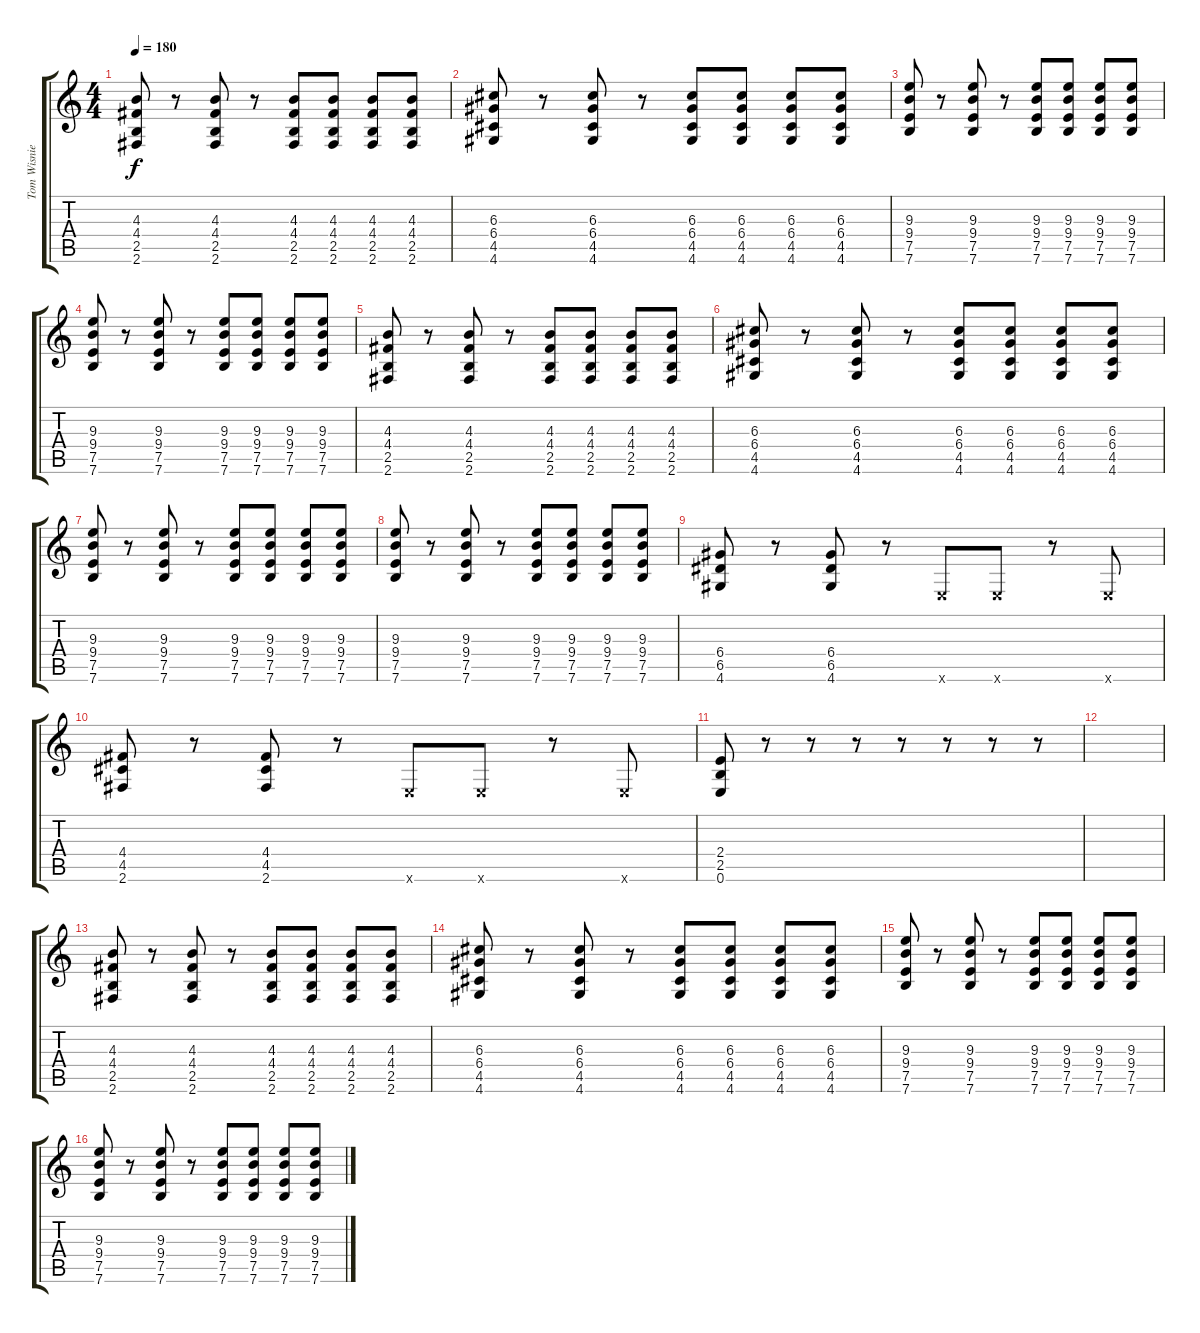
\track ("Tom Wisniewski [Rythm Guitar]" "Tom Wisnie") {instrument distortionguitar}
\staff {score tabs}
\tuning (E4 B3 G3 D3 A2 E2) {hide}
\ts (4 4)
\tempo 180
\clef g2
\ks c
(4.3 4.4 2.5 2.6).8{dy f} r.8 (4.3 4.4 2.5 2.6).8 r.8 (4.3 4.4 2.5 2.6).8 (4.3 4.4 2.5 2.6).8 (4.3 4.4 2.5 2.6).8 (4.3 4.4 2.5 2.6).8 |
(6.3 6.4 4.5 4.6).8 r.8 (6.3 6.4 4.5 4.6).8 r.8 (6.3 6.4 4.5 4.6).8 (6.3 6.4 4.5 4.6).8 (6.3 6.4 4.5 4.6).8 (6.3 6.4 4.5 4.6).8 |
(9.3 9.4 7.5 7.6).8 r.8 (9.3 9.4 7.5 7.6).8 r.8 (9.3 9.4 7.5 7.6).8 (9.3 9.4 7.5 7.6).8 (9.3 9.4 7.5 7.6).8 (9.3 9.4 7.5 7.6).8 |
(9.3 9.4 7.5 7.6).8 r.8 (9.3 9.4 7.5 7.6).8 r.8 (9.3 9.4 7.5 7.6).8 (9.3 9.4 7.5 7.6).8 (9.3 9.4 7.5 7.6).8 (9.3 9.4 7.5 7.6).8 |
(4.3 4.4 2.5 2.6).8 r.8 (4.3 4.4 2.5 2.6).8 r.8 (4.3 4.4 2.5 2.6).8 (4.3 4.4 2.5 2.6).8 (4.3 4.4 2.5 2.6).8 (4.3 4.4 2.5 2.6).8 |
(6.3 6.4 4.5 4.6).8 r.8 (6.3 6.4 4.5 4.6).8 r.8 (6.3 6.4 4.5 4.6).8 (6.3 6.4 4.5 4.6).8 (6.3 6.4 4.5 4.6).8 (6.3 6.4 4.5 4.6).8 |
(9.3 9.4 7.5 7.6).8 r.8 (9.3 9.4 7.5 7.6).8 r.8 (9.3 9.4 7.5 7.6).8 (9.3 9.4 7.5 7.6).8 (9.3 9.4 7.5 7.6).8 (9.3 9.4 7.5 7.6).8 |
(9.3 9.4 7.5 7.6).8 r.8 (9.3 9.4 7.5 7.6).8 r.8 (9.3 9.4 7.5 7.6).8 (9.3 9.4 7.5 7.6).8 (9.3 9.4 7.5 7.6).8 (9.3 9.4 7.5 7.6).8 |
(6.4 6.5 4.6).8 r.8 (6.4 6.5 4.6).8 r.8 0.6{x}.8 0.6{x}.8 r.8 0.6{x}.8 |
(4.4 4.5 2.6).8 r.8 (4.4 4.5 2.6).8 r.8 0.6{x}.8 0.6{x}.8 r.8 0.6{x}.8 |
(2.4 2.5 0.6).8 r.8 r.8 r.8 r.8 r.8 r.8 r.8 |
|
(4.3 4.4 2.5 2.6).8 r.8 (4.3 4.4 2.5 2.6).8 r.8 (4.3 4.4 2.5 2.6).8 (4.3 4.4 2.5 2.6).8 (4.3 4.4 2.5 2.6).8 (4.3 4.4 2.5 2.6).8 |
(6.3 6.4 4.5 4.6).8 r.8 (6.3 6.4 4.5 4.6).8 r.8 (6.3 6.4 4.5 4.6).8 (6.3 6.4 4.5 4.6).8 (6.3 6.4 4.5 4.6).8 (6.3 6.4 4.5 4.6).8 |
(9.3 9.4 7.5 7.6).8 r.8 (9.3 9.4 7.5 7.6).8 r.8 (9.3 9.4 7.5 7.6).8 (9.3 9.4 7.5 7.6).8 (9.3 9.4 7.5 7.6).8 (9.3 9.4 7.5 7.6).8 |
(9.3 9.4 7.5 7.6).8 r.8 (9.3 9.4 7.5 7.6).8 r.8 (9.3 9.4 7.5 7.6).8 (9.3 9.4 7.5 7.6).8 (9.3 9.4 7.5 7.6).8 (9.3 9.4 7.5 7.6).8
